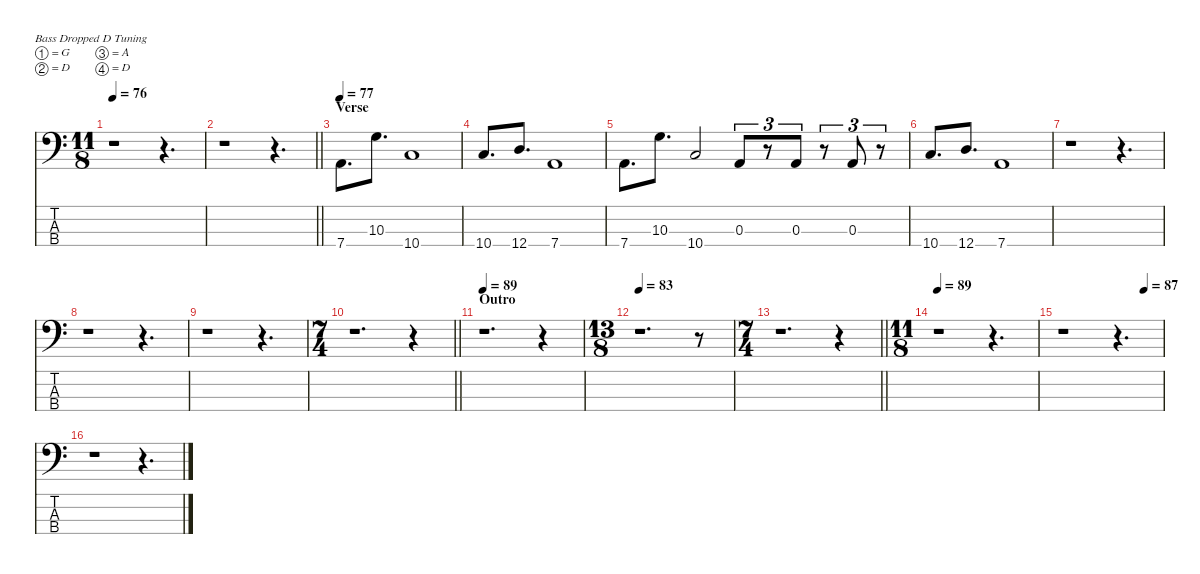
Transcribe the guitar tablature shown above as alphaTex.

\defaultSystemsLayout 4
\hideDynamics
\bracketExtendMode nobrackets
\singleTrackTrackNamePolicy hidden
\multiTrackTrackNamePolicy hidden
\otherSystemsTrackNameOrientation horizontal
\track ("[Bass FX]" "el.bs.") {instrument electricbasspick}
\staff {score tabs}
\tuning (G2 D2 A1 D1)
\ts (11 8)
\tempo 76
\clef f4
\ks c
r.1{dy f} r.4{d} |
\barLineRight lightlight
r.1{instrument overdrivenguitar} r.4{d} |
\section ("" "Verse")
\tempo 77
7.4.8{d dy ff} 10.3.8{d} 10.4.1 |
10.4.8{d} 12.4.8{d} 7.4.1 |
7.4.8{d dy f} 10.3.8{d} 10.4.2 0.3.8{tu (3 2)} r.8{tu (3 2)} 0.3.8{tu (3 2)} r.8{tu (3 2)} 0.3.8{tu (3 2)} r.8{tu (3 2)} |
10.4.8{d dy ff} 12.4.8{d} 7.4.1 |
r.1 r.4{d} |
r.1 r.4{d} |
r.1 r.4{d} |
\ts (7 4)
\beaming (8 6 4 4)
\barLineRight lightlight
r.1{d} r.4 |
\section ("" "Outro")
\tempo 89
r.1{d} r.4 |
\ts (13 8)
\beaming (8 13)
\tempo 83
r.1{d} r.8 |
\ts (7 4)
\beaming (8 6 4 4)
\barLineRight lightlight
r.1{d} r.4 |
\ts (11 8)
\beaming (8 3 3 3 2)
\section ("" "")
\tempo 89
r.1 r.4{d} |
\tempo (87 0.818182)
r.1 r.4{d} |
r.1 r.4{d}
